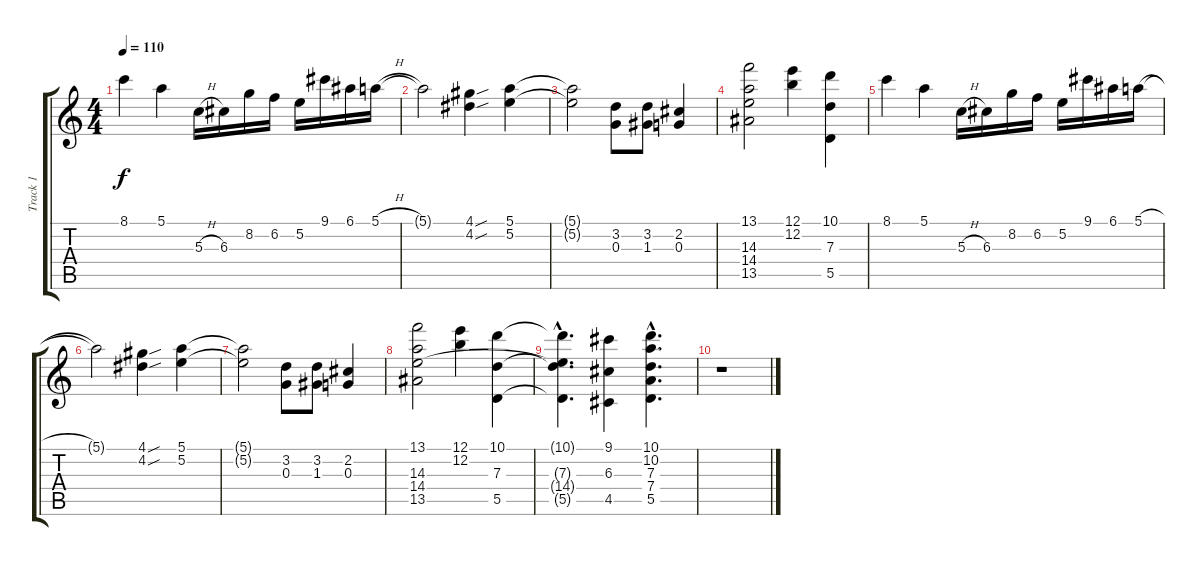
\track ("Track 1" "Track 1") {instrument acousticguitarnylon}
\staff {score tabs}
\tuning (E4 B3 G3 D3 A2 E2) {hide}
\ts (4 4)
\tempo 110
\clef g2
\ks c
8.1.4{dy f instrument acousticguitarnylon} 5.1.4 5.3{h}.16 6.3.16 8.2.16 6.2.16 5.2.16 9.1.16 6.1.16 5.1{h}.16 |
5.1{t}.2 (4.1{sou} 4.2{sou}).4 (5.1 5.2).4 |
(5.1{t} 5.2{t}).2 (3.2 0.3).8 (3.2 1.3).8 (2.2 0.3).4 |
(13.1 14.3 14.4 13.5).2 (12.1 12.2).4 (10.1 7.3 5.5).4 |
8.1.4 5.1.4 5.3{h}.16 6.3.16 8.2.16 6.2.16 5.2.16 9.1.16 6.1.16 5.1{h}.16 |
5.1{t}.2 (4.1{sou} 4.2{sou}).4 (5.1 5.2).4 |
(5.1{t} 5.2{t}).2 (3.2 0.3).8 (3.2 1.3).8 (2.2 0.3).4 |
(13.1 14.3 14.4 13.5).2 (12.1 12.2).4 (10.1 7.3 5.5).4 |
(10.1{hac t} 7.3{hac t} 14.4{hac t} 5.5{hac t}).4{d} (9.1 6.3 4.5).4 (10.1{hac} 10.2{hac} 7.3{hac} 7.4{hac} 5.5{hac}).4{d} |
r.1
